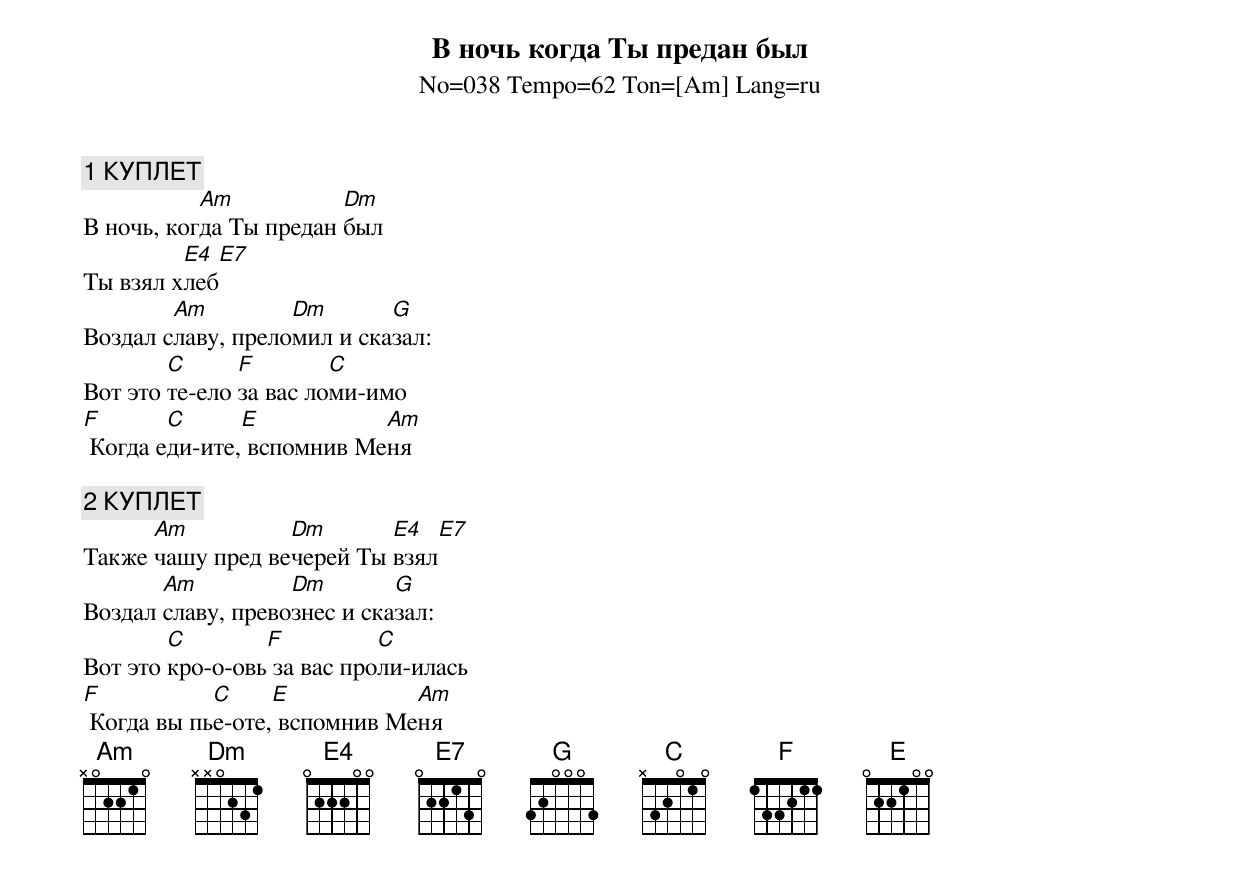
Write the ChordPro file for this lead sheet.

{title:В ночь когда Ты предан был}
{subtitle:No=038 Tempo=62 Ton=[Am] Lang=ru}

{c: 1 КУПЛЕТ}
В ночь, ког[Am]да Ты предан [Dm]был
Ты взял х[E4]леб[E7]
Воздал с[Am]лаву, прело[Dm]мил и ска[G]зал:
Вот это [C]те-ело [F]за вас ло[C]ми-имо
[F] Когда е[C]ди-ите,[E] вспомнив Ме[Am]ня

{c: 2 КУПЛЕТ}
Также [Am]чашу пред ве[Dm]черей Ты [E4]взял[E7]
Воздал [Am]славу, прево[Dm]знес и ска[G]зал:
Вот это [C]кро-о-овь[F] за вас про[C]ли-илась
[F] Когда вы пь[C]е-оте,[E] вспомнив Ме[Am]ня
